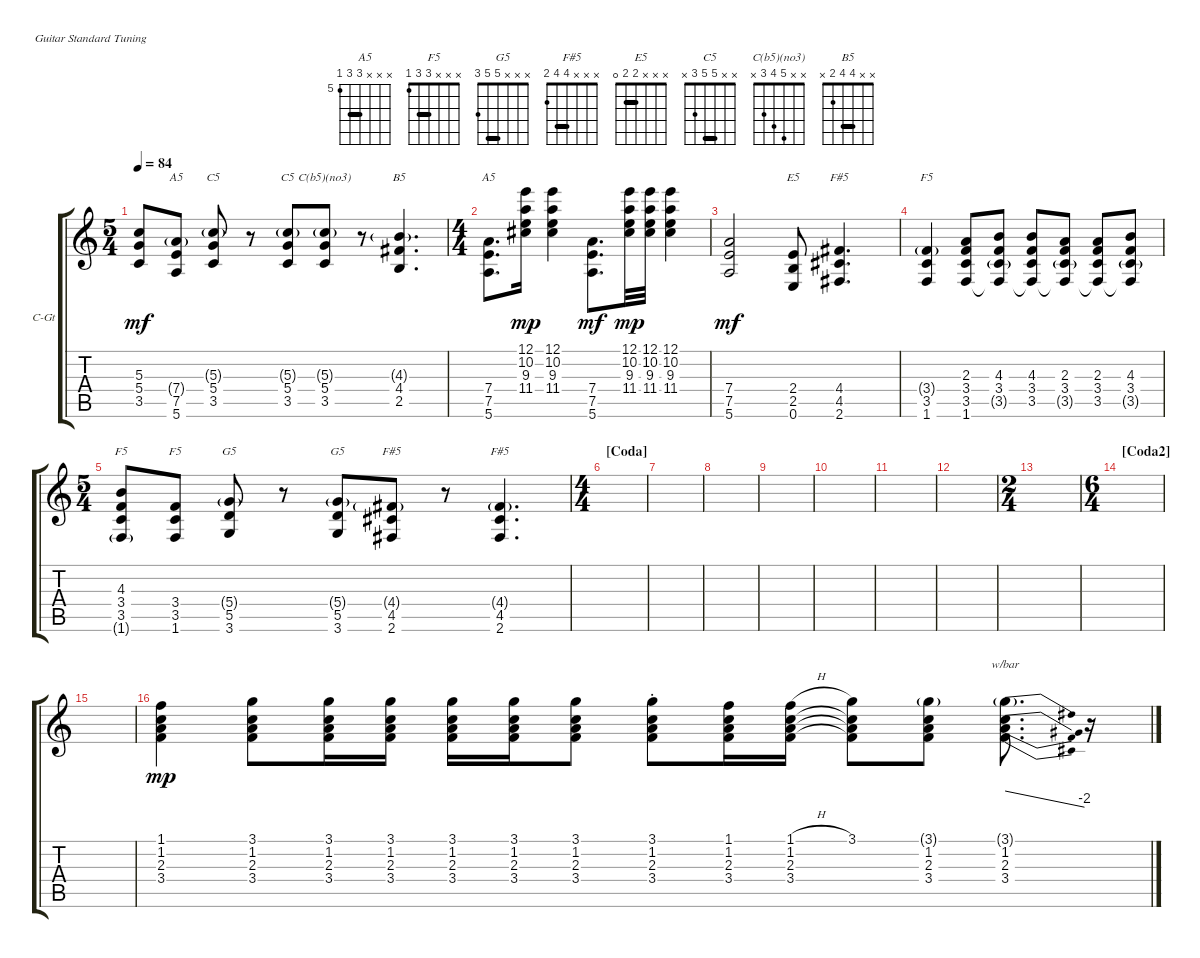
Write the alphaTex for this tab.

\defaultSystemsLayout 4
\bracketExtendMode groupsimilarinstruments
\firstSystemTrackNameOrientation horizontal
\otherSystemsTrackNameOrientation horizontal
\track ("Clean Electric" "C-Gt") {instrument electricguitarclean}
\staff {score tabs}
\tuning (E4 B3 G3 D3 A2 E2)
\chord ("A5" x x x 7 7 5) {firstfret 5 barre 7}
\chord ("F5" x x x 3 3 1) {barre 3}
\chord ("G5" x x x 5 5 3) {barre 5}
\chord ("F#5" x x x 4 4 2) {barre 4}
\chord ("E5" x x x 2 2 0) {barre 2}
\chord ("C5" x x x 5 3 x)
\chord ("C5" x x 5 5 3 x) {barre 5}
\chord ("C(b5)(no3)" x x 5 4 3 x)
\chord ("B5" x x 4 4 2 x) {barre 4}
\ts (5 4)
\tempo 84
\clef g2
\ks aminor
(3.5 5.4 5.3).8{dy mf} (7.4{g} 5.6 7.5).8{ch "A5"} (3.5 5.4 5.3{g}).8{ch "C5"} r.8 (3.5 5.4 5.3{g}).8{ch "C5"} (5.4 3.5 5.3{g}).8{ch "C(b5)(no3)"} r.8 (2.5 4.3{g} 4.4).4{d ch "B5"} |
\ts (4 4)
(7.4 5.6 7.5).8{d ch "A5"} (12.1 10.2 9.3 11.4).16{dy mp} (12.1 10.2 9.3 11.4).4 (7.4 5.6 7.5).8{d dy mf} (12.1 10.2 9.3 11.4).32{dy mp} (12.1 10.2 9.3 11.4).32 (12.1 10.2 9.3 11.4).4 |
(7.4 5.6 7.5).2{dy mf} (2.4 0.6 2.5).8{ch "E5"} (4.4 2.6 4.5).4{d ch "F#5"} |
(1.6 3.5 3.4{g}).4{ch "F5"} (2.3 3.5 1.6 3.4).8 (4.3 3.5{g} 1.6{t} 3.4).8 (4.3 3.5 1.6{t} 3.4).8 (2.3 3.5{g} 1.6{t} 3.4).8 (2.3 3.5 1.6{t} 3.4).8 (4.3 3.5{g} 1.6{t} 3.4).8 |
\ts (5 4)
(1.6{g} 3.5 3.4 4.3).8{ch "F5"} (1.6 3.5 3.4).8{ch "F5"} (5.4{g} 3.6 5.5).8{ch "G5"} r.8 (5.4{g} 3.6 5.5).8{ch "G5"} (4.4{g} 2.6 4.5).8{ch "F#5"} r.8 (4.4{g} 2.6 4.5).4{d ch "F#5"} |
\ts (4 4)
\section ("" "[Coda]")
|
|
|
|
|
|
|
\ts (2 4)
|
\ts (6 4)
\section ("" "[Coda2]")
|
|
(1.1 1.2 2.3 3.4).4{dy mp} (3.1 1.2 2.3 3.4).8 (3.1 1.2 2.3 3.4).16 (3.1 1.2 2.3 3.4).16 (3.1 1.2 2.3 3.4).16 (3.1 1.2 2.3 3.4).16 (3.1 1.2 2.3 3.4).8 (3.1{st} 1.2{st} 2.3{st} 3.4{st}).8 (1.1 1.2 2.3 3.4).16 (1.1{h} 1.2 2.3 3.4).16 (3.1 1.2{t} 2.3{t} 3.4{t}).8 (3.1{g} 1.2 2.3 3.4).8 (3.1{g} 1.2 2.3 3.4).8{d tbe (dive default 29.4 0 54.6 -8)} r.16
